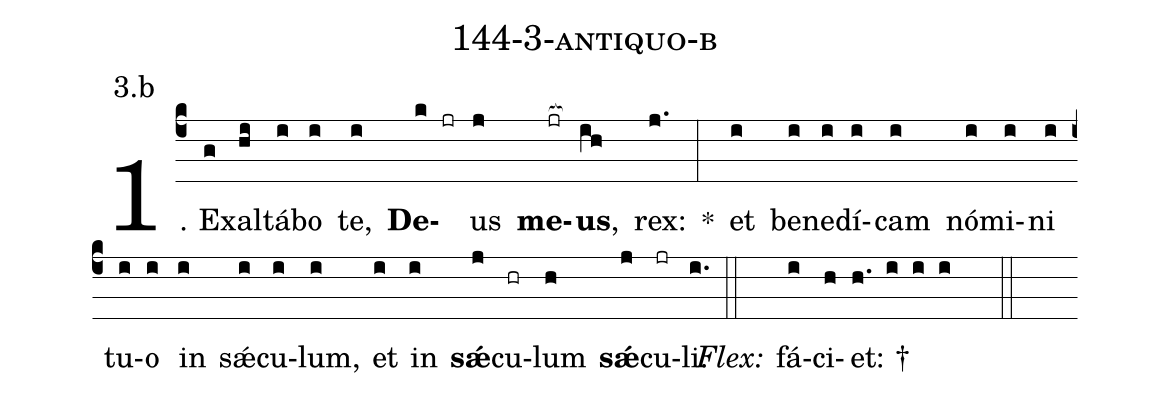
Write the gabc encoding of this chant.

name: 144-3-antiquo-b;
annotation: 3.b;
%%
(c4)1. Ex(g)al(hi)tá(i)bo(i) te,(i) <b>De</b>(k jr)us(j) <b>me</b>(jr[ocb:1{])<b>us</b>,(ih[ocb:0}]) rex:(j.) *(:) et(i) be(i)ne(i)dí(i)cam(i) nó(i)mi(i)ni(i) tu(i)o(i) in(i) sǽ(i)cu(i)lum,(i) et(i) in(i) <b>sǽ</b>(j)cu(hr)lum(h) <b>sǽ</b>(j)cu(jr)li.(i.) (::)
<i>Flex:</i>()  fá(i)ci(h)et: †(h. i i i  ::)
